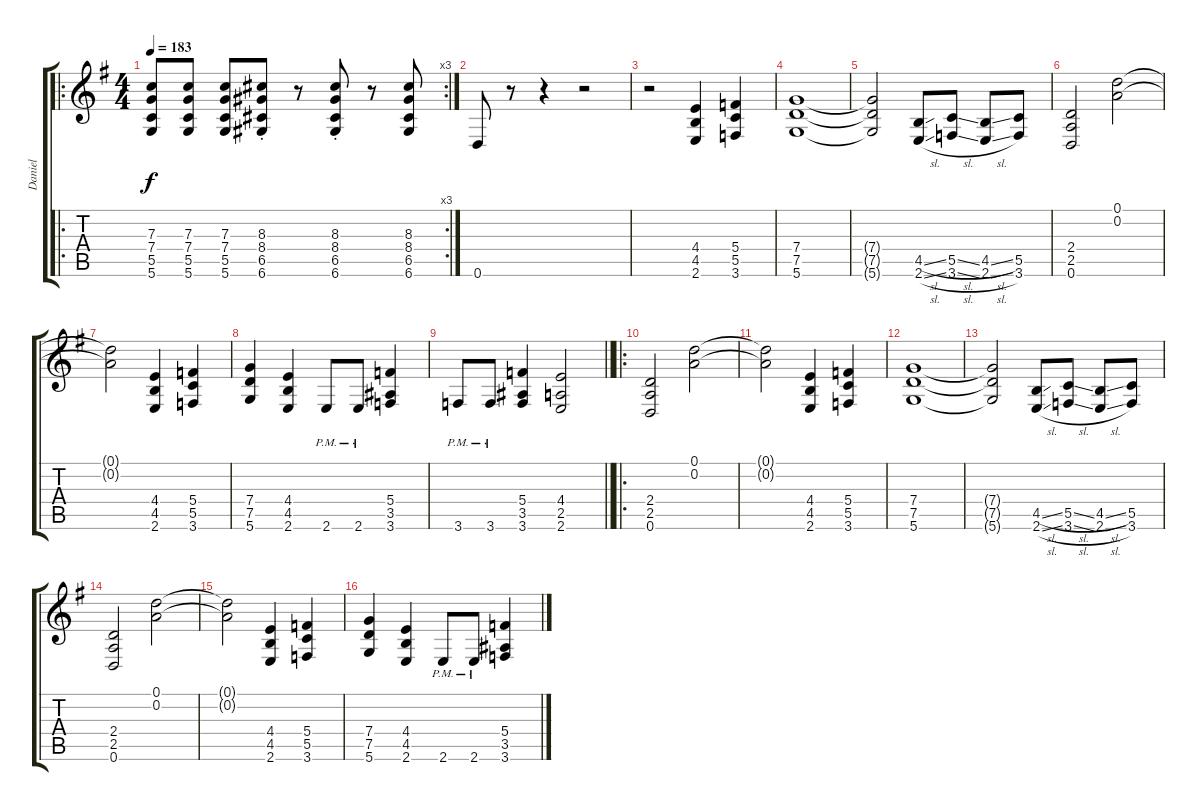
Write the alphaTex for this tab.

\track ("Daniel" "Daniel") {instrument overdrivenguitar}
\staff {score tabs}
\tuning (D4 A3 F3 C3 G2 D2) {hide}
\ro
\rc 3
\ts (4 4)
\tempo 183
\clef g2
\ks eminor
(7.3 7.4 5.5 5.6).8{dy f} (7.3 7.4 5.5 5.6).8 (7.3 7.4 5.5 5.6).8 (8.3 8.4 6.5 6.6{st}).8 r.8 (8.3 8.4 6.5 6.6{st}).8 r.8 (8.3 8.4 6.5 6.6).8 |
0.6.8 r.8 r.4 r.2 |
r.2 (4.4 4.5 2.6).4 (5.4 5.5 3.6).4 |
(7.4 7.5 5.6).1 |
(7.4{t} 7.5{t} 5.6{t}).2 (4.5{sl} 2.6{sl}).8 (5.5{sl} 3.6{sl}).8 (4.5{sl} 2.6{sl}).8 (5.5 3.6).8 |
(2.4 2.5 0.6).2 (0.1 0.2).2 |
(0.1{t} 0.2{t}).2 (4.4 4.5 2.6).4 (5.4 5.5 3.6).4 |
(7.4 7.5 5.6).4 (4.4 4.5 2.6).4 2.6{pm}.8 2.6{pm}.8 (5.4 3.5 3.6).4{beam Up} |
\barLineRight lightlight
3.6{pm}.8 3.6{pm}.8 (5.4 3.5 3.6).4 (4.4 2.5 2.6).2 |
\ro
(2.4 2.5 0.6).2 (0.1 0.2).2 |
(0.1{t} 0.2{t}).2 (4.4 4.5 2.6).4 (5.4 5.5 3.6).4 |
(7.4 7.5 5.6).1 |
(7.4{t} 7.5{t} 5.6{t}).2 (4.5{sl} 2.6{sl}).8 (5.5{sl} 3.6{sl}).8 (4.5{sl} 2.6{sl}).8 (5.5 3.6).8 |
(2.4 2.5 0.6).2 (0.1 0.2).2 |
(0.1{t} 0.2{t}).2 (4.4 4.5 2.6).4 (5.4 5.5 3.6).4 |
(7.4 7.5 5.6).4 (4.4 4.5 2.6).4 2.6{pm}.8 2.6{pm}.8 (5.4 3.5 3.6).4{beam Up}
